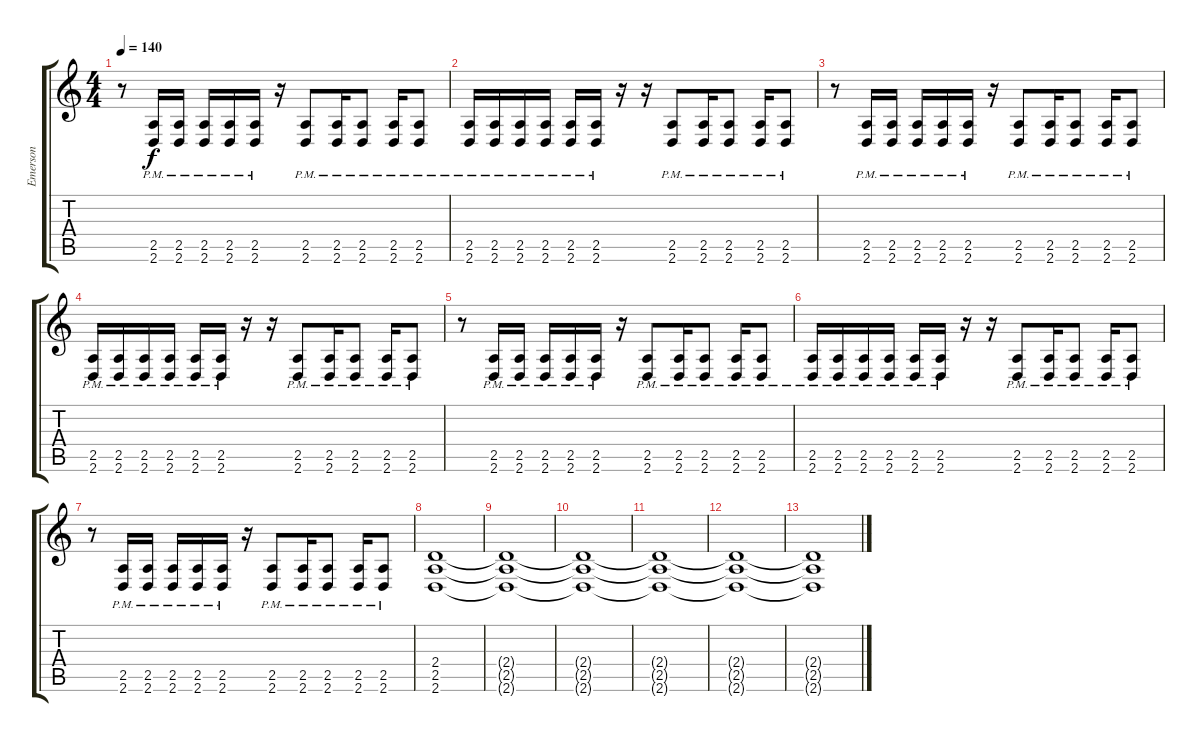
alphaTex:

\track ("Emerson" "Emerson") {instrument distortionguitar}
\staff {score tabs}
\tuning (D4 A3 F3 C3 G2 C2) {hide}
\ts (4 4)
\tempo 140
\clef g2
\ks c
r.8{dy f} (2.5{pm} 2.6{pm}).16 (2.5{pm} 2.6{pm}).16 (2.5{pm} 2.6{pm}).16 (2.5{pm} 2.6{pm}).16 (2.5{pm} 2.6{pm}).16 r.16 (2.5{pm} 2.6{pm}).8 (2.5{pm} 2.6{pm}).16 (2.5{pm} 2.6{pm}).8 (2.5{pm} 2.6{pm}).16 (2.5{pm} 2.6{pm}).8 |
(2.5{pm} 2.6{pm}).16 (2.5{pm} 2.6{pm}).16 (2.5{pm} 2.6{pm}).16 (2.5{pm} 2.6{pm}).16 (2.5{pm} 2.6{pm}).16 (2.5{pm} 2.6{pm}).16 r.16 r.16 (2.5{pm} 2.6{pm}).8 (2.5{pm} 2.6{pm}).16 (2.5{pm} 2.6{pm}).8 (2.5{pm} 2.6{pm}).16 (2.5{pm} 2.6{pm}).8 |
r.8 (2.5{pm} 2.6{pm}).16 (2.5{pm} 2.6{pm}).16 (2.5{pm} 2.6{pm}).16 (2.5{pm} 2.6{pm}).16 (2.5{pm} 2.6{pm}).16 r.16 (2.5{pm} 2.6{pm}).8 (2.5{pm} 2.6{pm}).16 (2.5{pm} 2.6{pm}).8 (2.5{pm} 2.6{pm}).16 (2.5{pm} 2.6{pm}).8 |
(2.5{pm} 2.6{pm}).16 (2.5{pm} 2.6{pm}).16 (2.5{pm} 2.6{pm}).16 (2.5{pm} 2.6{pm}).16 (2.5{pm} 2.6{pm}).16 (2.5{pm} 2.6{pm}).16 r.16 r.16 (2.5{pm} 2.6{pm}).8 (2.5{pm} 2.6{pm}).16 (2.5{pm} 2.6{pm}).8 (2.5{pm} 2.6{pm}).16 (2.5{pm} 2.6{pm}).8 |
r.8 (2.5{pm} 2.6{pm}).16 (2.5{pm} 2.6{pm}).16 (2.5{pm} 2.6{pm}).16 (2.5{pm} 2.6{pm}).16 (2.5{pm} 2.6{pm}).16 r.16 (2.5{pm} 2.6{pm}).8 (2.5{pm} 2.6{pm}).16 (2.5{pm} 2.6{pm}).8 (2.5{pm} 2.6{pm}).16 (2.5{pm} 2.6{pm}).8 |
(2.5{pm} 2.6{pm}).16 (2.5{pm} 2.6{pm}).16 (2.5{pm} 2.6{pm}).16 (2.5{pm} 2.6{pm}).16 (2.5{pm} 2.6{pm}).16 (2.5{pm} 2.6{pm}).16 r.16 r.16 (2.5{pm} 2.6{pm}).8 (2.5{pm} 2.6{pm}).16 (2.5{pm} 2.6{pm}).8 (2.5{pm} 2.6{pm}).16 (2.5{pm} 2.6{pm}).8 |
r.8 (2.5{pm} 2.6{pm}).16 (2.5{pm} 2.6{pm}).16 (2.5{pm} 2.6{pm}).16 (2.5{pm} 2.6{pm}).16 (2.5{pm} 2.6{pm}).16 r.16 (2.5{pm} 2.6{pm}).8 (2.5{pm} 2.6{pm}).16 (2.5{pm} 2.6{pm}).8 (2.5{pm} 2.6{pm}).16 (2.5{pm} 2.6{pm}).8 |
(2.4 2.5 2.6).1 |
(2.4{t} 2.5{t} 2.6{t}).1 |
(2.4{t} 2.5{t} 2.6{t}).1 |
(2.4{t} 2.5{t} 2.6{t}).1 |
(2.4{t} 2.5{t} 2.6{t}).1 |
(2.4{t} 2.5{t} 2.6{t}).1
